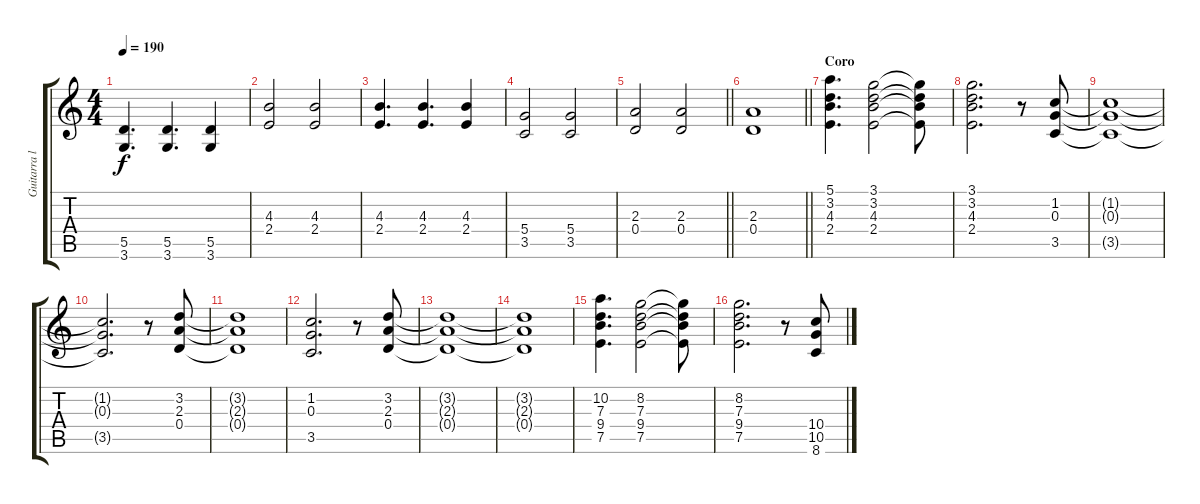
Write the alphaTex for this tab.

\track ("Guitarra ll" "Guitarra l") {instrument distortionguitar}
\staff {score tabs}
\tuning (E4 B3 G3 D3 A2 E2) {hide}
\ts (4 4)
\tempo 190
\clef g2
\ks c
(5.5 3.6).4{d dy f} (5.5 3.6).4{d} (5.5 3.6).4 |
(4.3 2.4).2 (4.3 2.4).2 |
(4.3 2.4).4{d} (4.3 2.4).4{d} (4.3 2.4).4 |
(5.4 3.5).2 (5.4 3.5).2 |
\barLineRight lightlight
(2.3 0.4).2 (2.3 0.4).2 |
\barLineRight lightlight
(2.3 0.4).1 |
\section ("" "Coro")
(5.1 3.2 4.3 2.4).4{d} (3.1 3.2 4.3 2.4).2 (3.1{t} 3.2{t} 4.3{t} 2.4{t}).8 |
(3.1 3.2 4.3 2.4).2{d} r.8 (1.2 0.3 3.5).8 |
(1.2{t} 0.3{t} 3.5{t}).1 |
(1.2{t} 0.3{t} 3.5{t}).2{d} r.8 (3.2 2.3 0.4).8 |
(3.2{t} 2.3{t} 0.4{t}).1 |
(1.2 0.3 3.5).2{d} r.8 (3.2 2.3 0.4).8 |
(3.2{t} 2.3{t} 0.4{t}).1 |
(3.2{t} 2.3{t} 0.4{t}).1 |
(10.2 7.3 9.4 7.5).4{d} (8.2 7.3 9.4 7.5).2 (8.2{t} 7.3{t} 9.4{t} 7.5{t}).8 |
(8.2 7.3 9.4 7.5).2{d} r.8 (10.4 10.5 8.6).8
